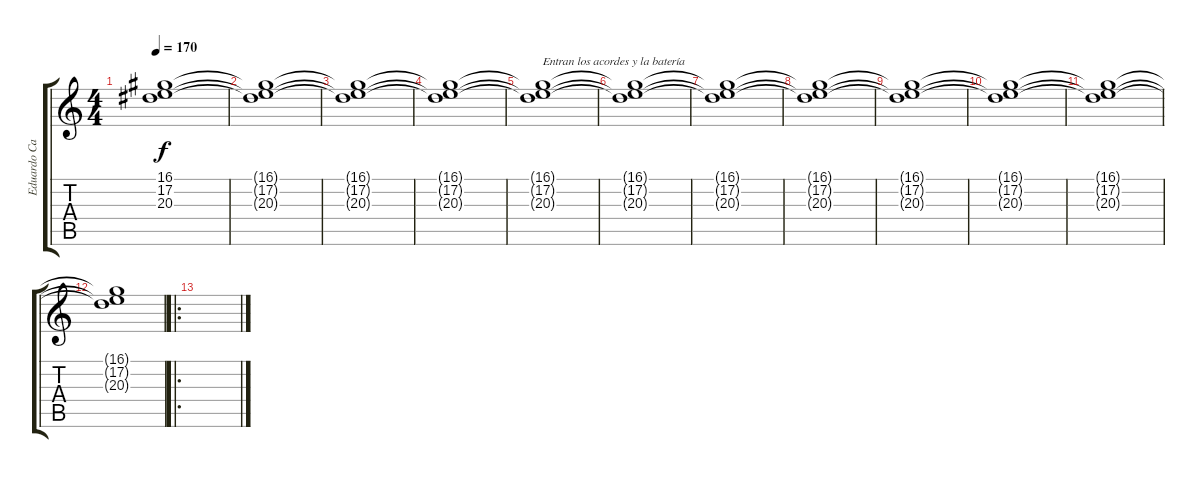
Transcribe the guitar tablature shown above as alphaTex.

\track ("Eduardo Caces (teclado)" "Eduardo Ca") {instrument fx6goblins}
\staff {score tabs}
\tuning (E4 B3 G3 D3 A2 E2) {hide}
\ts (4 4)
\tempo 170
\clef g2
\ks c
(16.1 17.2 20.3).1{dy f instrument fx6goblins} |
(16.1{t} 17.2{t} 20.3{t}).1 |
(16.1{t} 17.2{t} 20.3{t}).1 |
(16.1{t} 17.2{t} 20.3{t}).1 |
(16.1{t} 17.2{t} 20.3{t}).1{txt "Entran los acordes y la batería"} |
(16.1{t} 17.2{t} 20.3{t}).1 |
(16.1{t} 17.2{t} 20.3{t}).1 |
(16.1{t} 17.2{t} 20.3{t}).1 |
(16.1{t} 17.2{t} 20.3{t}).1 |
(16.1{t} 17.2{t} 20.3{t}).1 |
(16.1{t} 17.2{t} 20.3{t}).1 |
(16.1{t} 17.2{t} 20.3{t}).1 |
\ro
